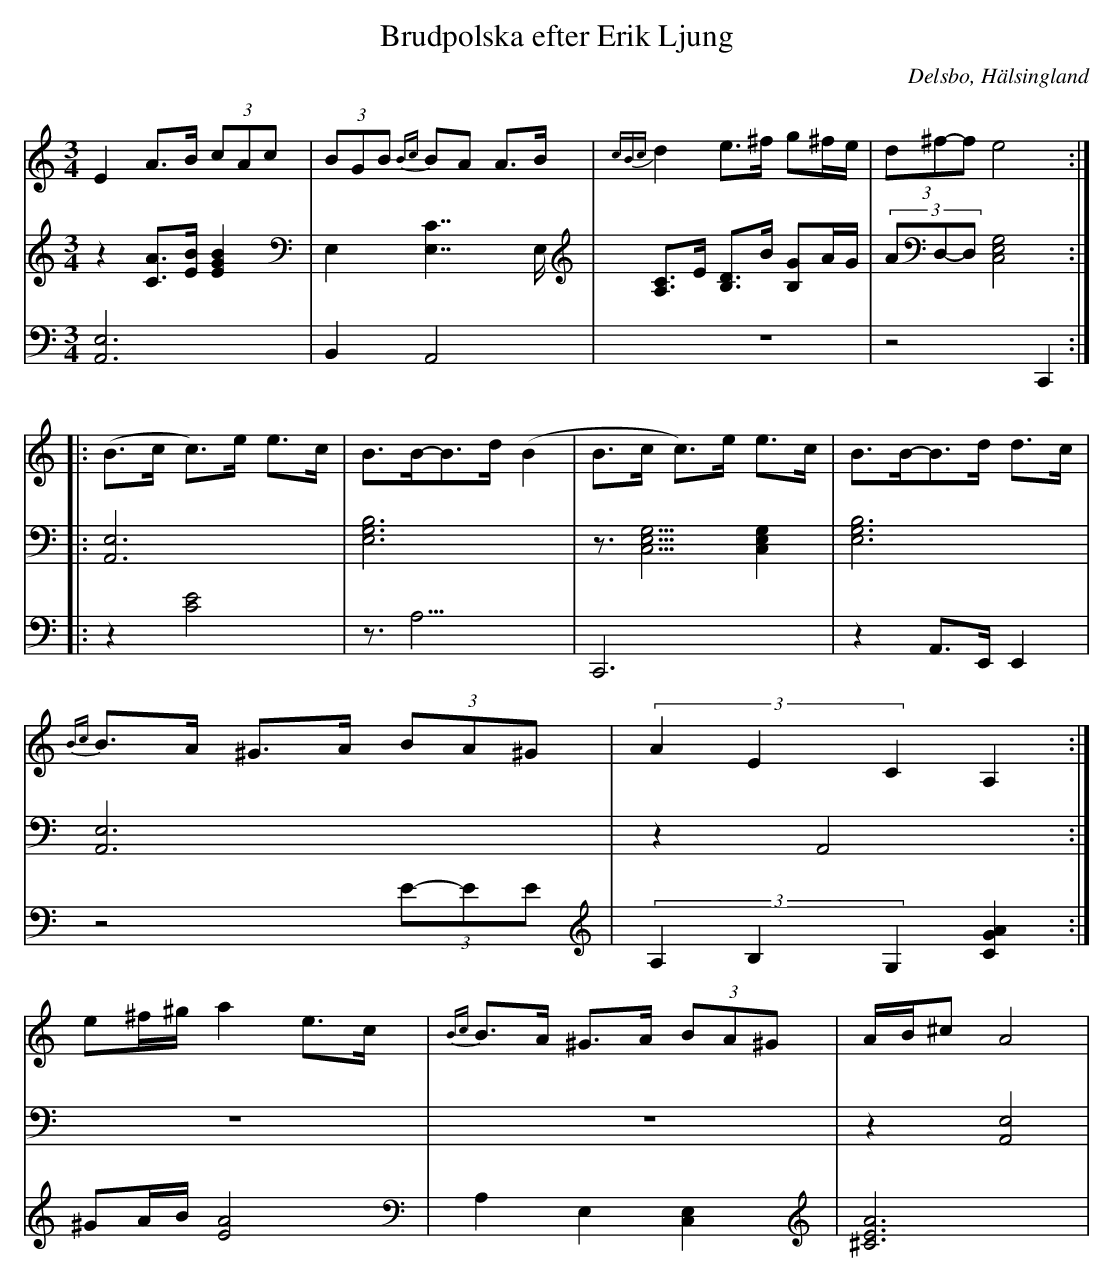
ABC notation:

X:1
T: Brudpolska efter Erik Ljung
Q: 105
O: Delsbo, Hälsingland
M: 3/4
L: 1/8
K: Am
V:1
V:2
V:3 =Merge
V:1
E2 A>B (3cAc| (3BGB {Bc}BA A>B|{cBc}d2 e>^f g^f/e/|(3d^f-f e4 :|
|:(B>c c)>e e>c|B>B-B>d (B2|B>c c)>e e>c|B>B-B>d d>c|
{Bc}B>A ^G>A (3BA^G|(3A2E2C2 A,2:|
e^f/^g/ a2 e>c|{Bc}B>A ^G>A (3BA^G|A/B/^c A4|
V:2
z2 [AC]>[BE] [B2E2G2]|E,2 [C7/2E,7/2]E,/|[A,C]>E [B,D]>B [B,G]A/G/|(3AD,-D, [E,4G,4C,4]:|
|:[A,,6E,6]|[E,6G,6B,6]|z3/2[E,5/2G,5/2C,5/2] [E,2G,2C,2]|[E,6G,6B,6]|
[A,,6E,6]|z2 A,,4:|
z6|z6|z2 [A,,4E,4]|
V:3
[A,,6E,6]|B,,2 A,,4|z6|z4  C,,2:|
|:z2 [C4E4]|z3<A,3|C,,6|z2 A,,>E,, E,,2|
z4 (3E-EE|(3A,2B,2G,2 [G2A2C2]:|
^GA/B/ [A4E4]|A,2 E,2 [C,2E,2]|[A6^C6E6]|
